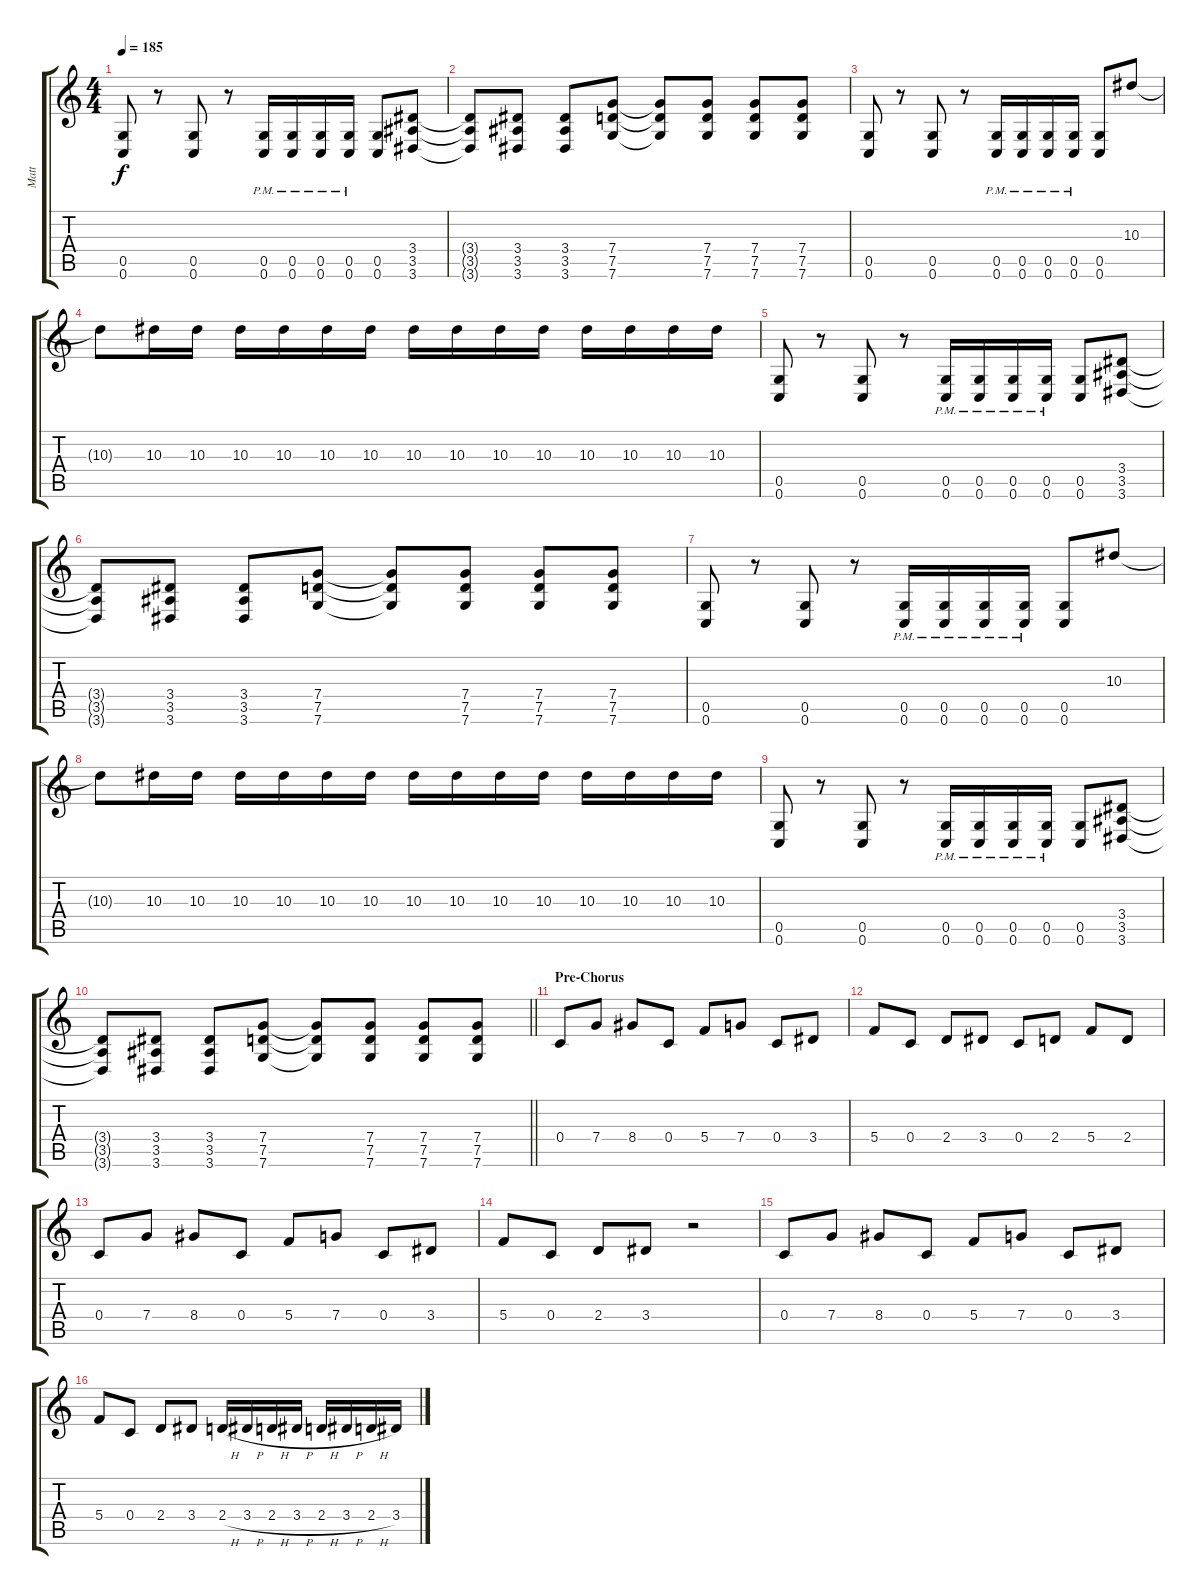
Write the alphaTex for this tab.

\track ("Matt" "Matt") {instrument distortionguitar}
\staff {score tabs}
\tuning (D4 A3 F3 C3 G2 C2) {hide}
\ts (4 4)
\tempo 185
\clef g2
\ks c
(0.5 0.6).8{dy f} r.8 (0.5 0.6).8 r.8 (0.5{pm} 0.6{pm}).16 (0.5{pm} 0.6{pm}).16 (0.5{pm} 0.6{pm}).16 (0.5{pm} 0.6{pm}).16 (0.5 0.6).8 (3.4 3.5 3.6).8 |
(3.4{t} 3.5{t} 3.6{t}).8 (3.4 3.5 3.6).8 (3.4 3.5 3.6).8 (7.4 7.5 7.6).8 (7.4{t} 7.5{t} 7.6{t}).8 (7.4 7.5 7.6).8 (7.4 7.5 7.6).8 (7.4 7.5 7.6).8 |
(0.5 0.6).8 r.8 (0.5 0.6).8 r.8 (0.5{pm} 0.6{pm}).16 (0.5{pm} 0.6{pm}).16 (0.5{pm} 0.6{pm}).16 (0.5{pm} 0.6{pm}).16 (0.5 0.6).8 10.3.8 |
10.3{t}.8 10.3.16 10.3.16 10.3.16 10.3.16 10.3.16 10.3.16 10.3.16 10.3.16 10.3.16 10.3.16 10.3.16 10.3.16 10.3.16 10.3.16 |
(0.5 0.6).8 r.8 (0.5 0.6).8 r.8 (0.5{pm} 0.6{pm}).16 (0.5{pm} 0.6{pm}).16 (0.5{pm} 0.6{pm}).16 (0.5{pm} 0.6{pm}).16 (0.5 0.6).8 (3.4 3.5 3.6).8 |
(3.4{t} 3.5{t} 3.6{t}).8 (3.4 3.5 3.6).8 (3.4 3.5 3.6).8 (7.4 7.5 7.6).8 (7.4{t} 7.5{t} 7.6{t}).8 (7.4 7.5 7.6).8 (7.4 7.5 7.6).8 (7.4 7.5 7.6).8 |
(0.5 0.6).8 r.8 (0.5 0.6).8 r.8 (0.5{pm} 0.6{pm}).16 (0.5{pm} 0.6{pm}).16 (0.5{pm} 0.6{pm}).16 (0.5{pm} 0.6{pm}).16 (0.5 0.6).8 10.3.8 |
10.3{t}.8 10.3.16 10.3.16 10.3.16 10.3.16 10.3.16 10.3.16 10.3.16 10.3.16 10.3.16 10.3.16 10.3.16 10.3.16 10.3.16 10.3.16 |
(0.5 0.6).8 r.8 (0.5 0.6).8 r.8 (0.5{pm} 0.6{pm}).16 (0.5{pm} 0.6{pm}).16 (0.5{pm} 0.6{pm}).16 (0.5{pm} 0.6{pm}).16 (0.5 0.6).8 (3.4 3.5 3.6).8 |
\barLineRight lightlight
(3.4{t} 3.5{t} 3.6{t}).8 (3.4 3.5 3.6).8 (3.4 3.5 3.6).8 (7.4 7.5 7.6).8 (7.4{t} 7.5{t} 7.6{t}).8 (7.4 7.5 7.6).8 (7.4 7.5 7.6).8 (7.4 7.5 7.6).8 |
\section ("" "Pre-Chorus")
0.4.8 7.4.8 8.4.8 0.4.8 5.4.8 7.4.8 0.4.8 3.4.8 |
5.4.8 0.4.8 2.4.8 3.4.8 0.4.8 2.4.8 5.4.8 2.4.8 |
0.4.8 7.4.8 8.4.8 0.4.8 5.4.8 7.4.8 0.4.8 3.4.8 |
5.4.8 0.4.8 2.4.8 3.4.8 r.2 |
0.4.8 7.4.8 8.4.8 0.4.8 5.4.8 7.4.8 0.4.8 3.4.8 |
5.4.8 0.4.8 2.4.8 3.4.8 2.4{h}.16 3.4{h}.16 2.4{h}.16 3.4{h}.16 2.4{h}.16 3.4{h}.16 2.4{h}.16 3.4.16
